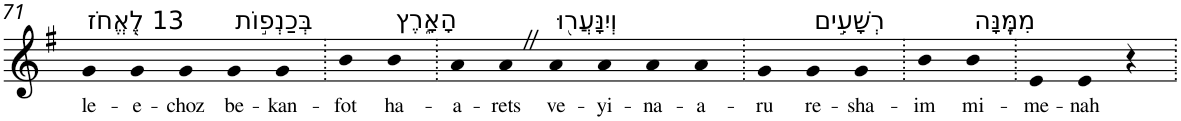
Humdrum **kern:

**kern	**text
*part1	*part1
*staff1	*staff1
*I"Piano	*
*I'Pno	*
!!LO:PB:g=z
*clefG2	*
*k[f#]	*
*G:	*
=71	=71
!LO:TX:a:t=13 לֶ֭אֱחֹז	!
!	!LO:LY:b
4g	le-
!	!LO:LY:b
4g	-e-
!	!LO:LY:b
4g	-choz
!LO:TX:a:t=בְּכַנְפ֣וֹת	!
!	!LO:LY:b
4g	be-
!	!LO:LY:b
4g	-kan-
=72.	=72.
!	!LO:LY:b
4b	-fot
!LO:TX:a:t=הָאָ֑רֶץ	!
!	!LO:LY:b
4b	ha-
=73.	=73.
!	!LO:LY:b
4a	-a-
!	!LO:LY:b
4aZ	-rets
!LO:TX:a:t=וְיִנָּעֲר֖וּ	!
!	!LO:LY:b
4a	ve-
!	!LO:LY:b
4a	-yi-
!	!LO:LY:b
4a	-na-
!	!LO:LY:b
4a	-a-
=74.	=74.
!	!LO:LY:b
4g	-ru
!LO:TX:a:t=רְשָׁעִ֣ים	!
!	!LO:LY:b
4g	re-
!	!LO:LY:b
4g	-sha-
=75.	=75.
!	!LO:LY:b
4b	-im
!LO:TX:a:t=מִמֶּֽנָּה	!
!	!LO:LY:b
4b	mi-
=76.	=76.
!	!LO:LY:b
4e	-me-
!	!LO:LY:b
4e	-nah
4r	.
=.	=.
*-	*-
